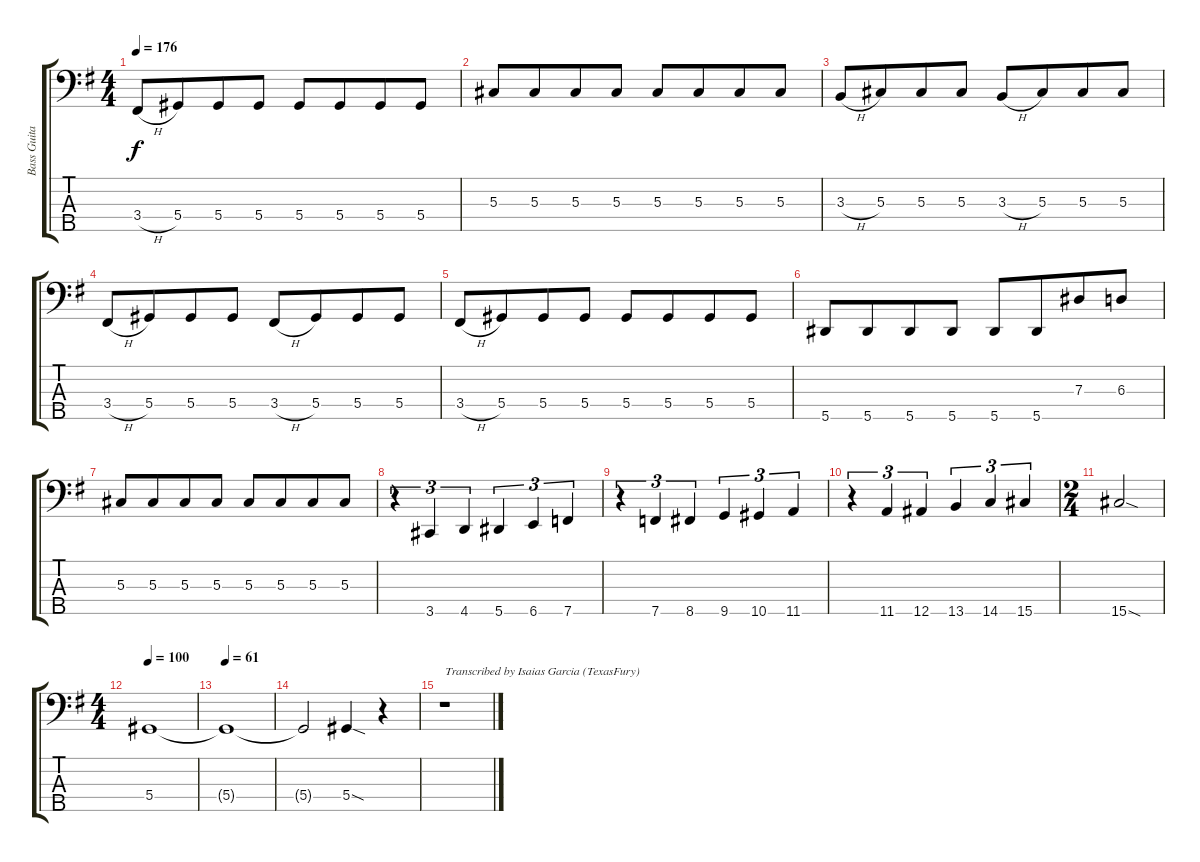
\track ("Bass Guitar" "Bass Guita") {instrument electricbassfinger}
\staff {score tabs}
\tuning (Gb2 Db2 Ab1 Eb1 Bb0) {hide}
\ts (4 4)
\tempo 176
\clef f4
\ks eminor
3.4{h}.8{dy f} 5.4.8{beam merge} 5.4.8 5.4.8 5.4.8 5.4.8{beam merge} 5.4.8 5.4.8 |
5.3.8 5.3.8{beam merge} 5.3.8 5.3.8 5.3.8 5.3.8{beam merge} 5.3.8 5.3.8 |
3.3{h}.8 5.3.8{beam merge} 5.3.8 5.3.8 3.3{h}.8 5.3.8{beam merge} 5.3.8 5.3.8 |
3.4{h}.8 5.4.8{beam merge} 5.4.8 5.4.8 3.4{h}.8 5.4.8{beam merge} 5.4.8 5.4.8 |
3.4{h}.8 5.4.8{beam merge} 5.4.8 5.4.8 5.4.8 5.4.8{beam merge} 5.4.8 5.4.8 |
5.5.8 5.5.8{beam merge} 5.5.8 5.5.8 5.5.8 5.5.8{beam merge} 7.3.8 6.3.8 |
5.3.8 5.3.8{beam merge} 5.3.8 5.3.8 5.3.8 5.3.8{beam merge} 5.3.8 5.3.8 |
r.4{tu (3 2)} 3.5.4{tu (3 2)} 4.5.4{tu (3 2)} 5.5.4{tu (3 2)} 6.5.4{tu (3 2)} 7.5.4{tu (3 2)} |
r.4{tu (3 2)} 7.5.4{tu (3 2)} 8.5.4{tu (3 2)} 9.5.4{tu (3 2)} 10.5.4{tu (3 2)} 11.5.4{tu (3 2)} |
\ks g
r.4{tu (3 2)} 11.5.4{tu (3 2)} 12.5.4{tu (3 2)} 13.5.4{tu (3 2)} 14.5.4{tu (3 2)} 15.5.4{tu (3 2)} |
\ts (2 4)
15.5{sod}.2 |
\ts (4 4)
\tempo 100
5.4.1 |
\tempo 61
5.4{t}.1 |
5.4{t}.2 5.4{sod}.4 r.4 |
r.1{txt "Transcribed by Isaias Garcia (TexasFury)"}
